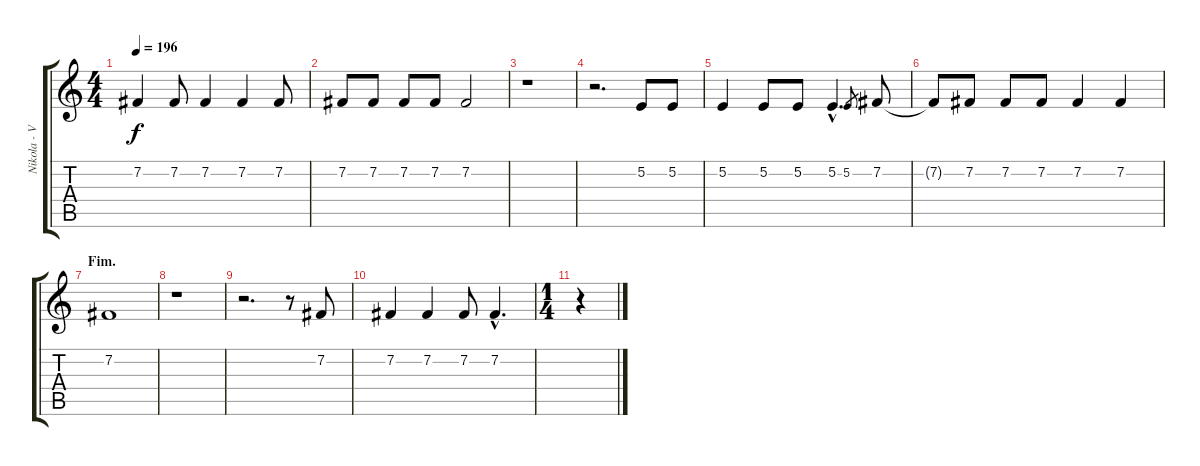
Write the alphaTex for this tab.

\track ("Nikola - Vocal" "Nikola - V") {instrument flute}
\staff {score tabs}
\tuning (E4 B3 G3 D3 A2 E2) {hide}
\ts (4 4)
\tempo 196
\clef g2
\ks c
7.2.4{dy f} 7.2.8 7.2.4 7.2.4 7.2.8 |
7.2.8 7.2.8 7.2.8 7.2.8 7.2.2 |
r.1 |
r.2{d} 5.2.8 5.2.8 |
5.2.4 5.2.8 5.2.8 5.2{hac}.4{d} 5.2.8{gr} 7.2.8 |
7.2{t}.8 7.2.8 7.2.8 7.2.8 7.2.4 7.2.4 |
\section ("" "Fim.")
7.2.1 |
r.1 |
r.2{d} r.8 7.2.8 |
7.2.4 7.2.4 7.2.8 7.2{hac}.4{d} |
\ts (1 4)
r.4
